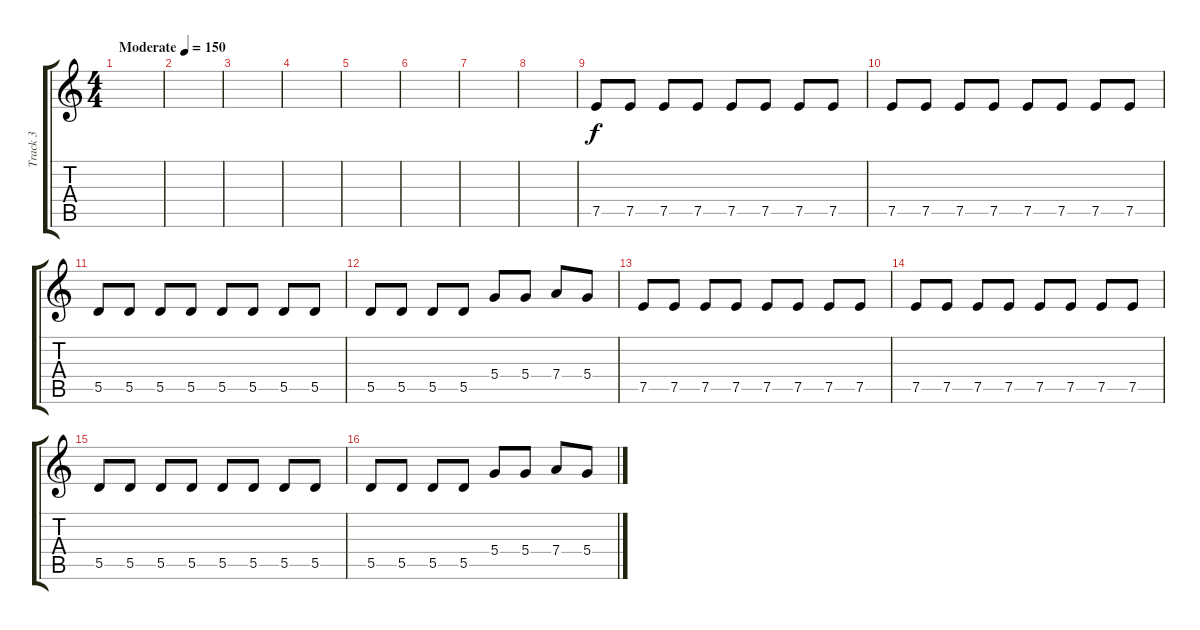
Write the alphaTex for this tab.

\track ("Track 3" "Track 3") {instrument distortionguitar}
\staff {score tabs}
\tuning (E4 B3 G3 D3 A2 E2) {hide}
\ts (4 4)
\tempo (150 "Moderate")
\clef g2
\ks c
|
|
|
|
|
|
|
|
7.5.8 7.5.8 7.5.8 7.5.8 7.5.8 7.5.8 7.5.8 7.5.8 |
7.5.8 7.5.8 7.5.8 7.5.8 7.5.8 7.5.8 7.5.8 7.5.8 |
5.5.8 5.5.8 5.5.8 5.5.8 5.5.8 5.5.8 5.5.8 5.5.8 |
5.5.8 5.5.8 5.5.8 5.5.8 5.4.8 5.4.8 7.4.8 5.4.8 |
7.5.8 7.5.8 7.5.8 7.5.8 7.5.8 7.5.8 7.5.8 7.5.8 |
7.5.8 7.5.8 7.5.8 7.5.8 7.5.8 7.5.8 7.5.8 7.5.8 |
5.5.8 5.5.8 5.5.8 5.5.8 5.5.8 5.5.8 5.5.8 5.5.8 |
5.5.8 5.5.8 5.5.8 5.5.8 5.4.8 5.4.8 7.4.8 5.4.8
